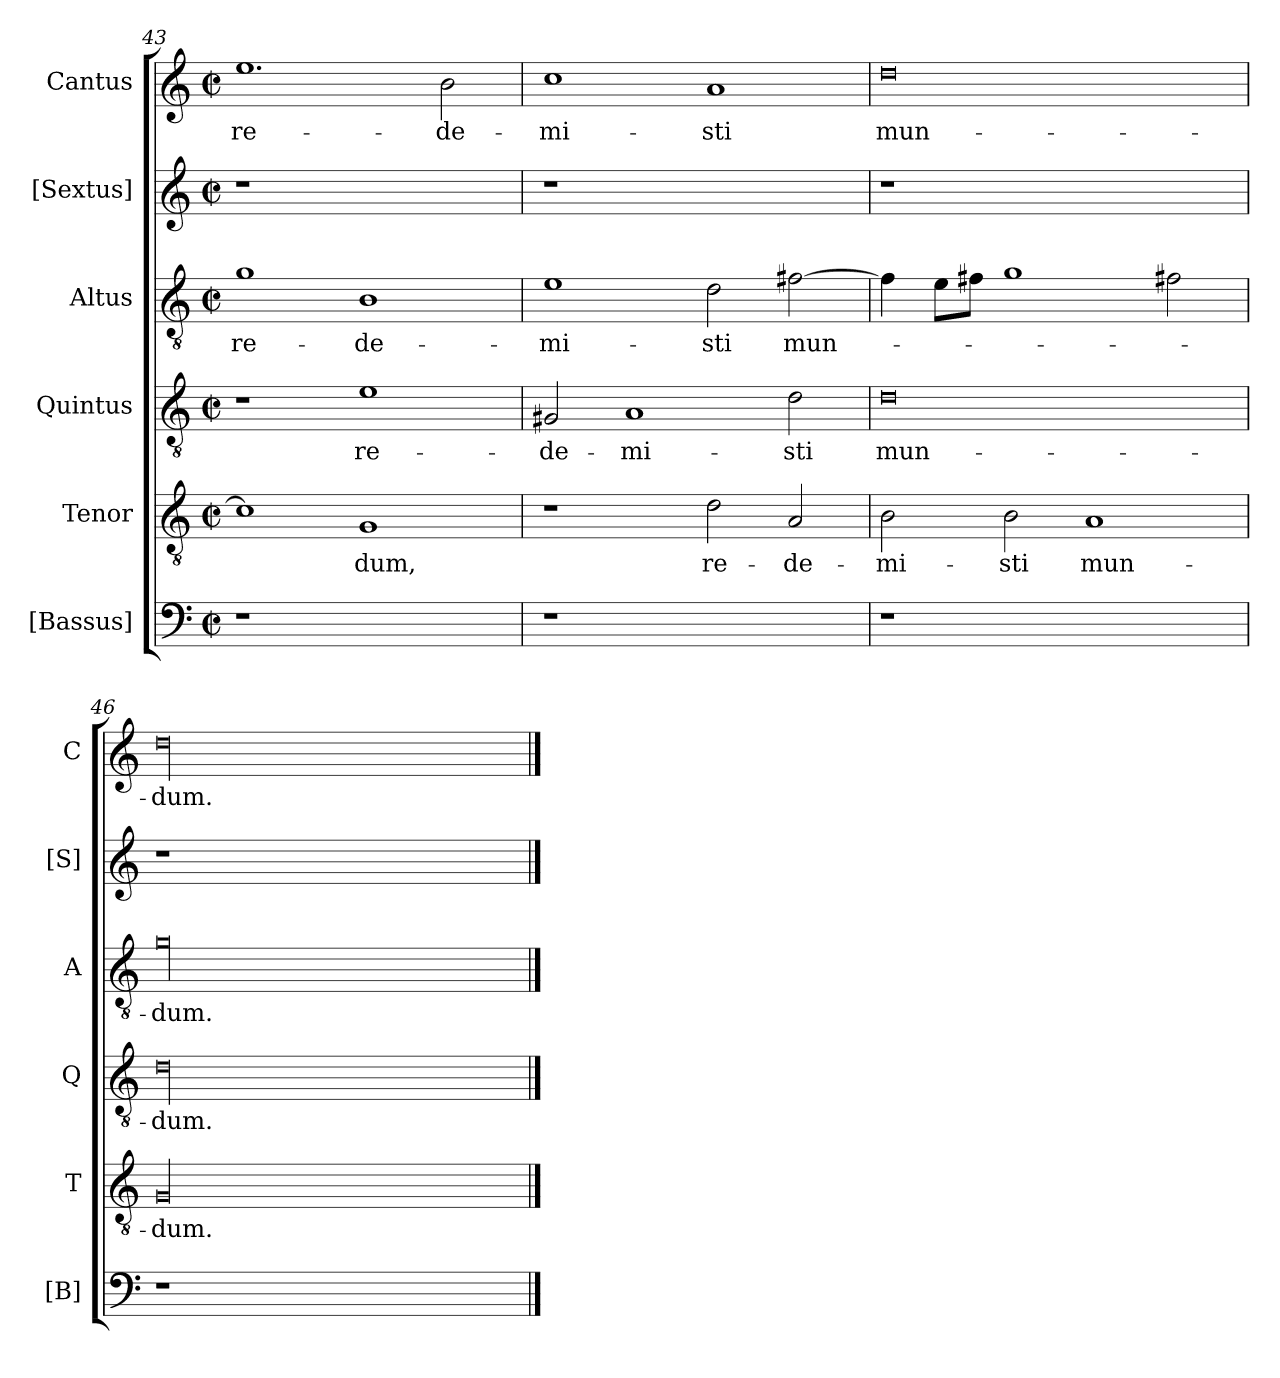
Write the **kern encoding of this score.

**kern	**kern	**text	**kern	**text	**kern	**text	**kern	**kern	**text
*part6	*part5	*part5	*part4	*part4	*part3	*part3	*part2	*part1	*part1
*staff6	*staff5	*staff5	*staff4	*staff4	*staff3	*staff3	*staff2	*staff1	*staff1
*I"[Bassus]	*I"Tenor	*	*I"Quintus	*	*I"Altus	*	*I"[Sextus]	*I"Cantus	*
*I'[B]	*I'T	*	*I'Q	*	*I'A	*	*I'[S]	*I'C	*
*clefF4	*clefGv2	*	*clefGv2	*	*clefGv2	*	*clefG2	*clefG2	*
*k[]	*k[]	*	*k[]	*	*k[]	*	*k[]	*k[]	*
*C:	*C:	*	*C:	*	*C:	*	*C:	*C:	*
*M2/2	*M2/2	*	*M2/2	*	*M2/2	*	*M2/2	*M2/2	*
*met(c|)	*met(c|)	*	*met(c|)	*	*met(c|)	*	*met(c|)	*met(c|)	*
=43	=43	=43	=43	=43	=43	=43	=43	=43	=43
1r	1c\]	.	1r	.	1g\	re-	1r	1.ee\	re-
1ryy	1G/	-dum,	1e\	re-	1B\	-de-	1ryy	.	.
.	.	.	.	.	.	.	.	2b\	-de-
=44	=44	=44	=44	=44	=44	=44	=44	=44	=44
1r	1r	.	2G#X/	-de-	1e\	-mi-	1r	1cc\	-mi-
.	.	.	1A/	-mi-	.	.	.	.	.
1ryy	2d\	re-	.	.	2d\	-sti	1ryy	1a/	-sti
.	2A/	-de-	2d\	-sti	[2f#X\	mun-	.	.	.
=45	=45	=45	=45	=45	=45	=45	=45	=45	=45
1r	2B\	-mi-	0d\	mun-	4f#\]	.	1r	0dd\	mun-
.	.	.	.	.	8e\L	.	.	.	.
.	.	.	.	.	8f#X\J	.	.	.	.
.	2B\	-sti	.	.	1g\	.	.	.	.
1ryy	1A/	mun-	.	.	.	.	1ryy	.	.
.	.	.	.	.	2f#X\	.	.	.	.
=46	=46	=46	=46	=46	=46	=46	=46	=46	=46
1r	00G/	-dum.	00d\	-dum.	00g\	-dum.	1r	00dd\	-dum.
0.ryy	.	.	.	.	.	.	0.ryy	.	.
==	==	==	==	==	==	==	==	==	==
*-	*-	*-	*-	*-	*-	*-	*-	*-	*-
